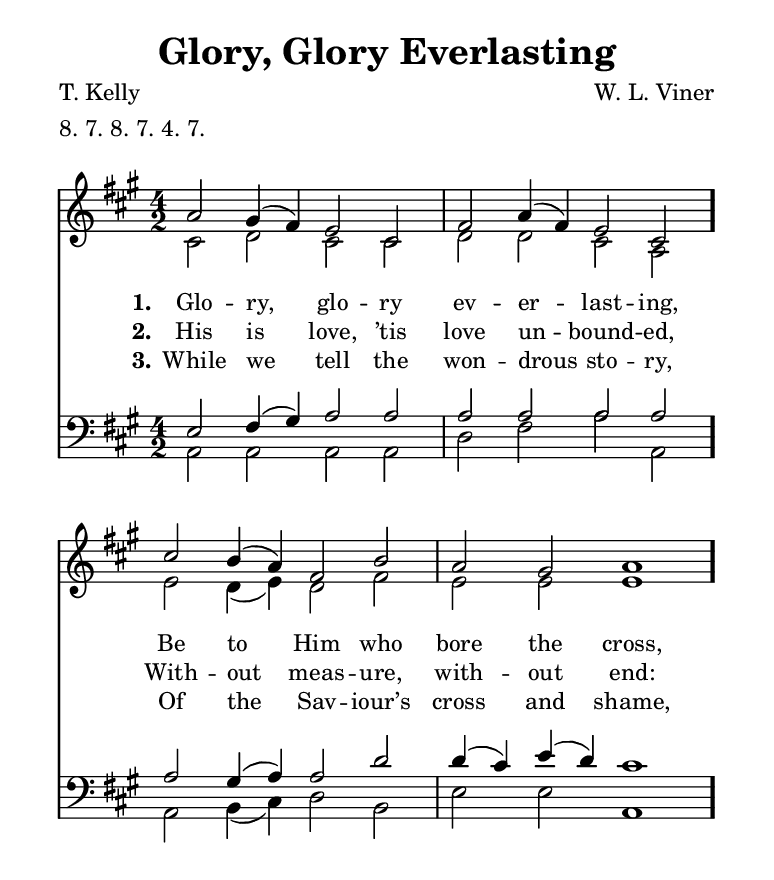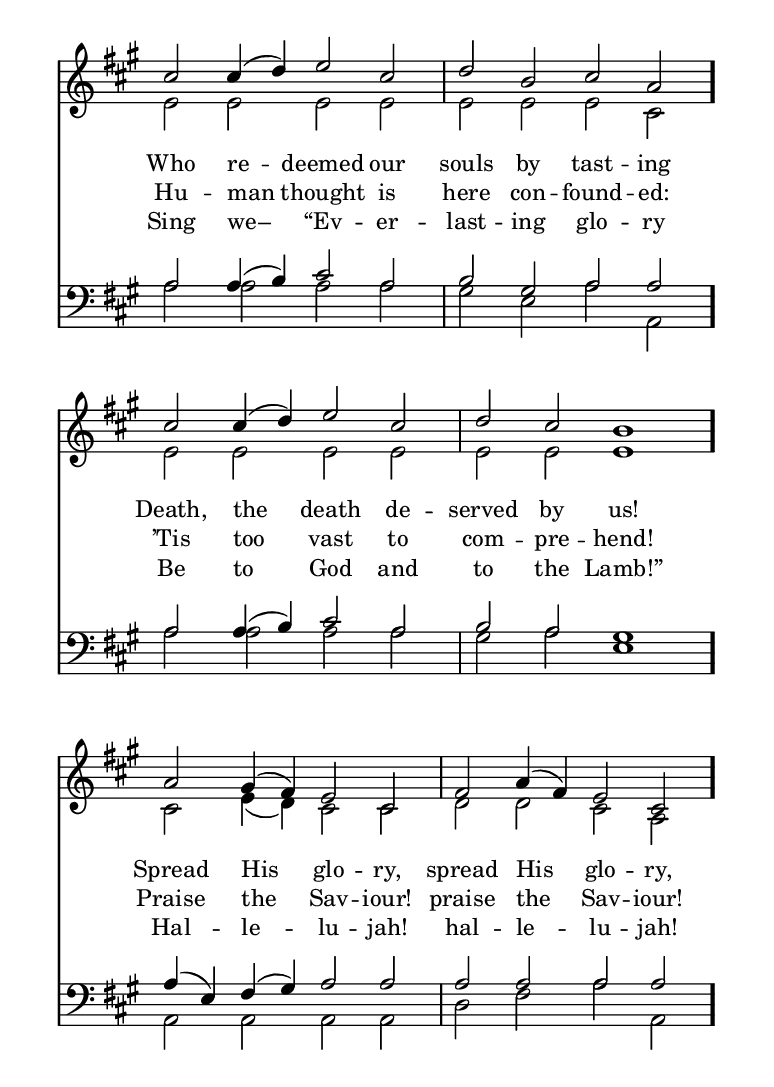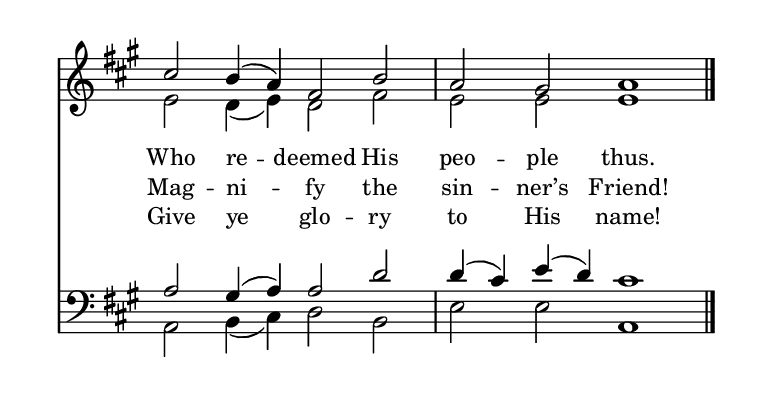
\include "common/global.ily"
\paper {
  \include "common/paper.ily"
  ragged-bottom = ##t
}

\header{
  hymnnumber = "291"
  title = "Glory, Glory Everlasting"
  tunename = "Melbourne"
  meter = "8. 7. 8. 7. 4. 7."
  poet = "T. Kelly"
  composer = "W. L. Viner"
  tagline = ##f
}

global = {
  \include "common/overrides.ily"
  \override Staff.TimeSignature.style = #'numbered
  \time 4/2
  \override Score.MetronomeMark.transparent = ##t % hide all fermata changes too
  \tempo 4=140
  \key a \major
  \autoBeamOff
}

notesSoprano = {
\global
\relative c'' {

  a2 gis4( fis) e2 cis | fis a4( fis) e2 cis |
  cis'2 b4( a) fis2 b | a gis a1 |
  cis2 cis4( d) e2 cis | d b cis a |
  cis2 cis4( d) e2 cis | d cis b1 |
  a2 gis4( fis) e2 cis | fis a4( fis) e2 cis |
  cis'2 b4( a) fis2 b | a gis a1 |

  \bar "|."

}
}

notesAlto = {
\global
\relative e' {

  cis2 d cis cis | d d cis a |
  e' d4( e) d2 fis | e e e1 |
  e2 e e e | e e e cis |
  e2 e e e | e e e1 |
  cis2 e4( d) cis2 cis | d d cis a |
  e' d4( e) d2 fis | e e e1 |

}
}

notesTenor = {
\global
\relative a {

  e2 fis4( gis) a2 a | a a a a |
  a2 gis4( a) a2 d | d4( cis) e( d) cis1 |
  a2 a4( b) cis2 a | b gis a a |
  a2 a4( b) cis2 a | b a gis1 |
  a4( e) fis4( gis) a2 a | a a a a |
  a2 gis4( a) a2 d | d4( cis) e( d) cis1 |

}
}

notesBass = {
\global
\relative f, {

  a2 a a a | d fis a a, |
  a2 b4( cis) d2 b | e2 e a,1 |
  a'2 a a a | gis e a a, |
  a'2 a a a | gis a e1 |
  a,2 a a a | d fis a a, |
  a2 b4( cis) d2 b | e2 e a,1 |

}
}

wordsA = \lyricmode {
\set stanza = "1."

Glo -- ry, glo -- ry ev -- er -- last -- ing, \bar "."
Be to Him who bore the cross, \bar "."
Who re -- deemed our souls by tast -- ing \bar "."
Death, the death de -- served by us! \bar "."
Spread His glo -- ry, %{HIDE>%} spread His glo -- ry, %{<HIDE%} \bar "."
Who re -- deemed His peo -- ple thus. \bar "."

}

wordsB = \lyricmode {
\set stanza = "2."

His is love, ’tis love un -- bound -- ed,
With -- out meas -- ure, with -- out end:
Hu -- man thought is here con -- found -- ed:
’Tis too vast to com -- pre -- hend!
Praise the Sav -- iour! %{HIDE>%} praise the Sav -- iour! %{<HIDE%}
Mag -- ni -- fy the sin -- ner’s Friend!

}

wordsC = \lyricmode {
\set stanza = "3."

While we tell the won -- drous sto -- ry,
Of the Sav -- iour’s cross and shame,
Sing we– “Ev -- er -- last -- ing glo -- ry
Be to God and to the Lamb!”
Hal -- le -- lu -- jah! %{HIDE>%} hal -- le -- lu -- jah! %{<HIDE%}
Give ye glo -- ry to His name!

}

\score {
  \context ChoirStaff <<
    \context Staff = upper <<
      \set ChoirStaff.systemStartDelimiter = #'SystemStartBar
      \context Voice  = sopranos { \voiceOne << \notesSoprano >> }
      \context Voice  = altos { \voiceTwo << \notesAlto >> }
      \context Lyrics = one   \lyricsto sopranos \wordsA
      \context Lyrics = two   \lyricsto sopranos \wordsB
      \context Lyrics = three \lyricsto sopranos \wordsC
    >>
    \context Staff = men <<
      \clef bass
      \context Voice  = tenors { \voiceOne << \notesTenor >> }
      \context Voice  = basses { \voiceTwo << \notesBass >> }
    >>
  >>
  \layout {
    \include "common/layout.ily"
  }
  \midi{
    \include "common/midi.ily"
  }
}

\version "2.19.49"  % necessary for upgrading to future LilyPond versions.

% vi:set et ts=2 sw=2 ai nocindent syntax=lilypond:
